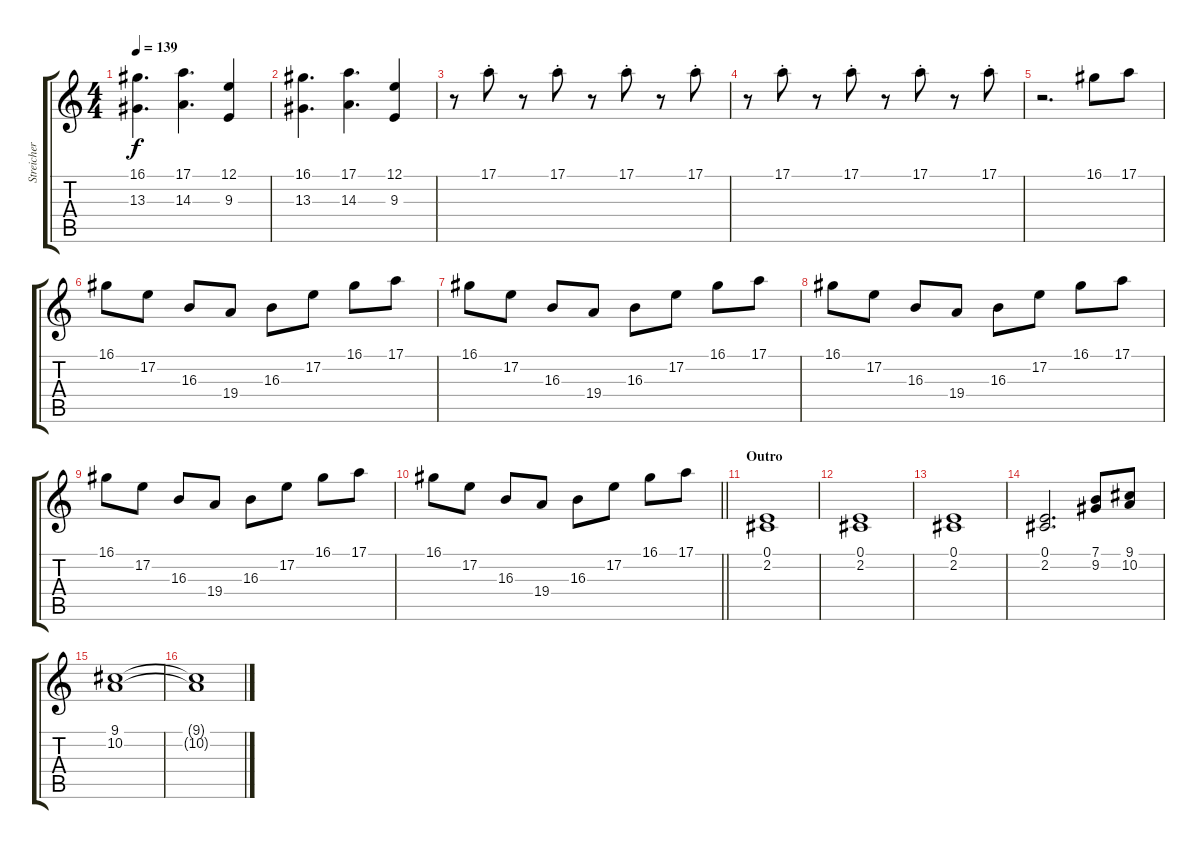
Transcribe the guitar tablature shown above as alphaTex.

\track ("Streicher" "Streicher") {instrument stringensemble1}
\staff {score tabs}
\tuning (E4 B3 G3 D3 A2 E2) {hide}
\ts (4 4)
\tempo 139
\clef g2
\ks c
(16.1 13.3).4{d dy f} (17.1 14.3).4{d} (12.1 9.3).4 |
(16.1 13.3).4{d} (17.1 14.3).4{d} (12.1 9.3).4 |
r.8 17.1{st}.8 r.8 17.1{st}.8 r.8 17.1{st}.8 r.8 17.1{st}.8 |
r.8 17.1{st}.8 r.8 17.1{st}.8 r.8 17.1{st}.8 r.8 17.1{st}.8 |
r.2{d} 16.1.8 17.1.8 |
16.1.8 17.2.8 16.3.8 19.4.8 16.3.8 17.2.8 16.1.8 17.1.8 |
16.1.8 17.2.8 16.3.8 19.4.8 16.3.8 17.2.8 16.1.8 17.1.8 |
16.1.8 17.2.8 16.3.8 19.4.8 16.3.8 17.2.8 16.1.8 17.1.8 |
16.1.8 17.2.8 16.3.8 19.4.8 16.3.8 17.2.8 16.1.8 17.1.8 |
\barLineRight lightlight
16.1.8 17.2.8 16.3.8 19.4.8 16.3.8 17.2.8 16.1.8 17.1.8 |
\section ("" "Outro")
(0.1 2.2).1 |
(0.1 2.2).1 |
(0.1 2.2).1 |
(0.1 2.2).2{d} (7.1 9.2).8 (9.1 10.2).8 |
(9.1 10.2).1 |
(9.1{t} 10.2{t}).1
